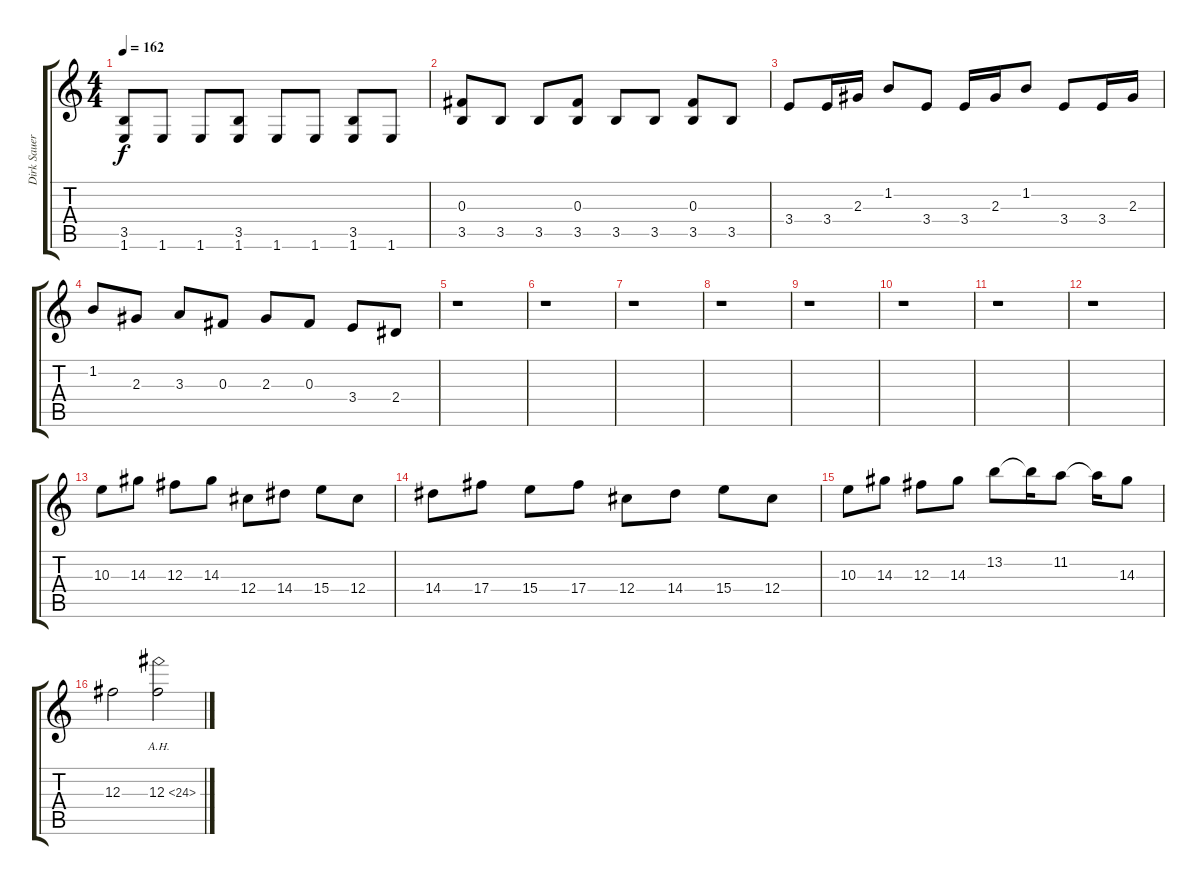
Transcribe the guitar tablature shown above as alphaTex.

\track ("Dirk Sauer" "Dirk Sauer") {instrument distortionguitar}
\staff {score tabs}
\tuning (Eb4 Bb3 Gb3 Db3 Ab2 Eb2) {hide}
\ts (4 4)
\tempo 162
\clef g2
\ks c
(3.5 1.6).8{dy f} 1.6.8 1.6.8 (3.5 1.6).8 1.6.8 1.6.8 (3.5 1.6).8 1.6.8 |
(0.3 3.5).8 3.5.8 3.5.8 (0.3 3.5).8 3.5.8 3.5.8 (0.3 3.5).8 3.5.8 |
3.4.8 3.4.16 2.3.16 1.2.8 3.4.8 3.4.16 2.3.16 1.2.8 3.4.8 3.4.16 2.3.16 |
1.2.8 2.3.8 3.3.8 0.3.8 2.3.8 0.3.8 3.4.8 2.4.8 |
r.1 |
r.1 |
r.1 |
r.1 |
r.1 |
r.1 |
r.1 |
r.1 |
10.3.8 14.3.8 12.3.8 14.3.8 12.4.8 14.4.8 15.4.8 12.4.8 |
14.4.8 17.4.8 15.4.8 17.4.8 12.4.8 14.4.8 15.4.8 12.4.8 |
10.3.8 14.3.8 12.3.8 14.3.8 13.2.8 13.2{t}.16 11.2.8 11.2{t}.16 14.3.8 |
12.3.2 12.3{ah 12}.2
